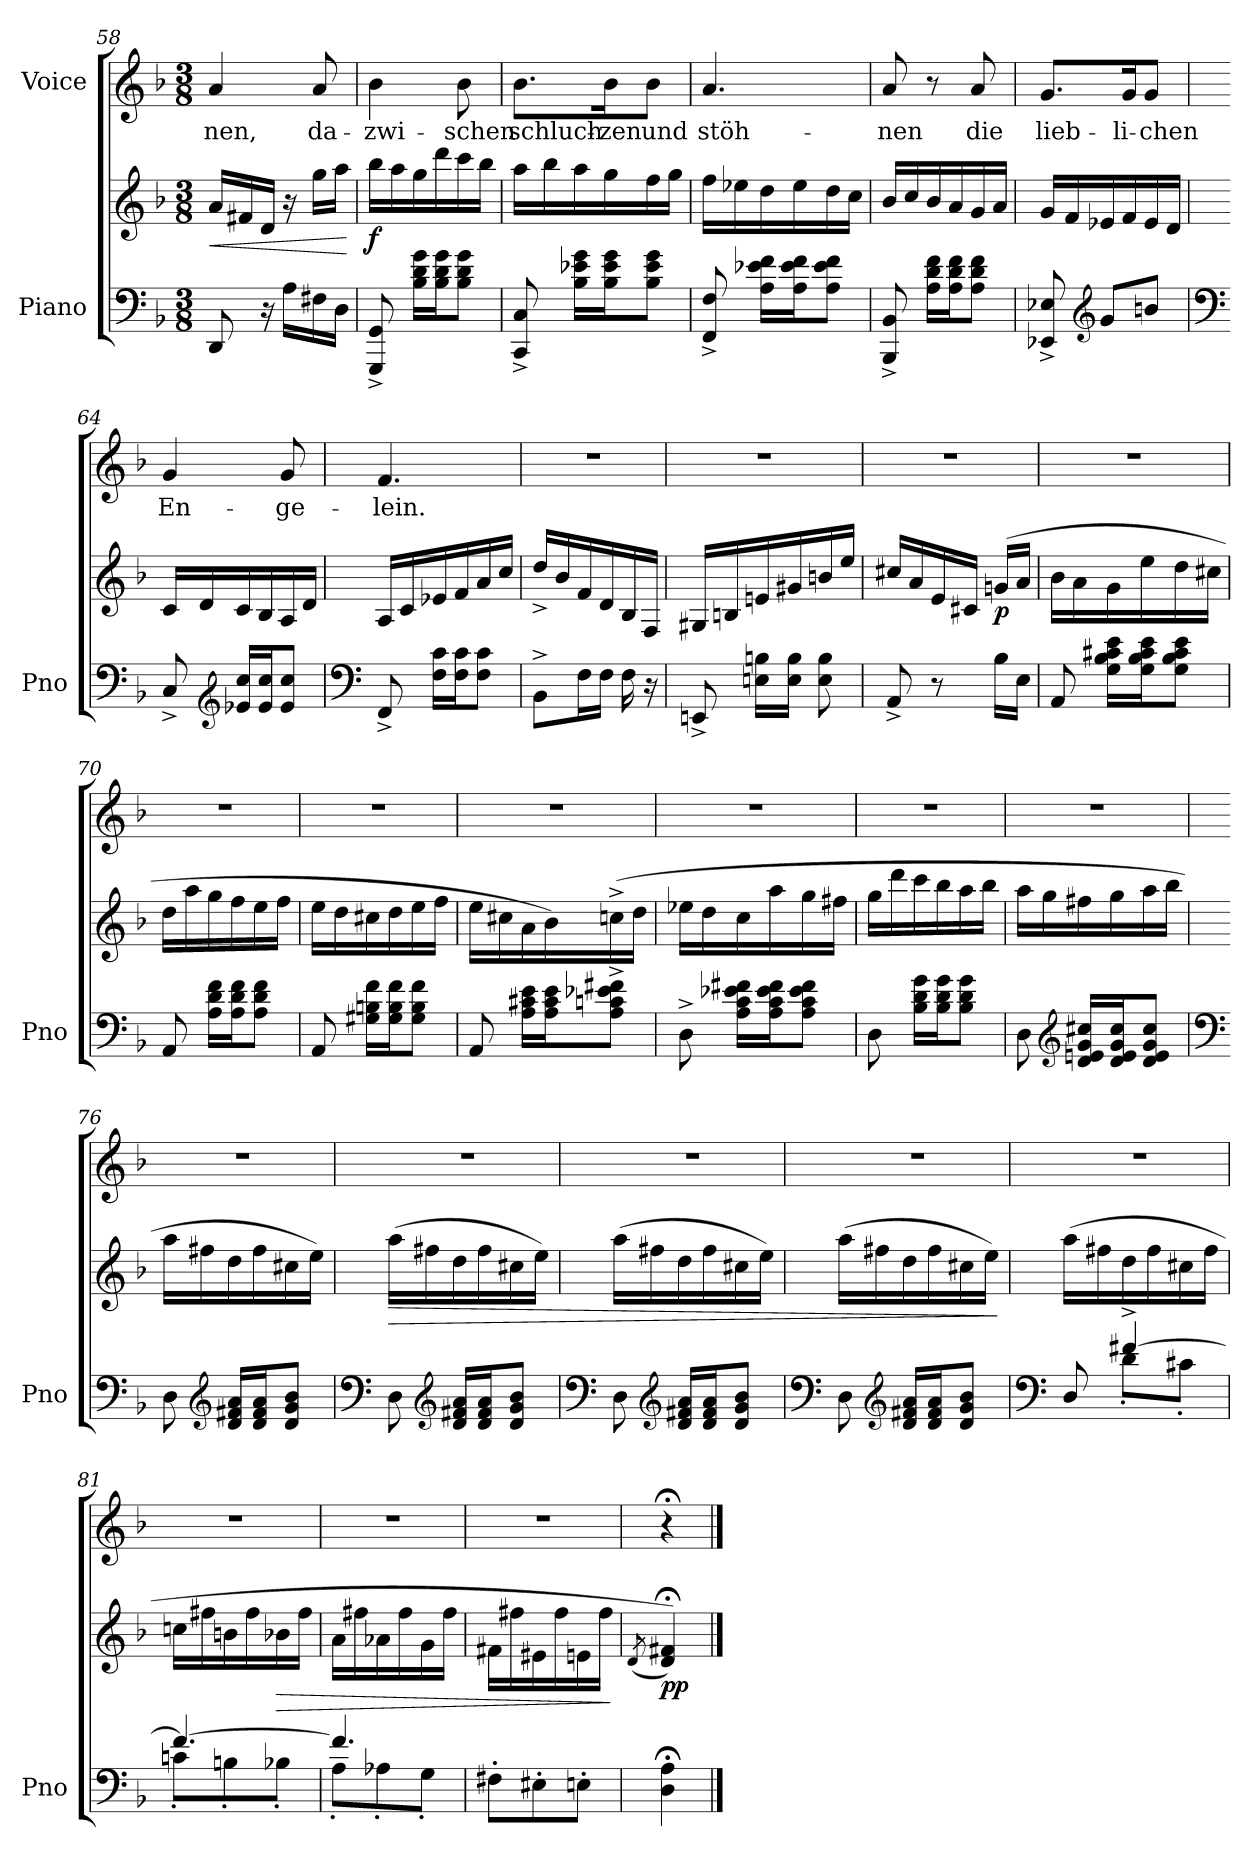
**kern	**kern	**dynam	**kern	**text
*part2	*part2	*part2	*part1	*part1
*staff3	*staff2	*staff2/3	*staff1	*staff1
*I"Piano	*	*	*I"Voice	*
*I'Pno	*	*	*	*
*clefF4	*clefG2	*	*clefG2	*
*k[b-]	*k[b-]	*	*k[b-]	*
*M3/8	*M3/8	*	*M3/8	*
=58	=58	=58	=58	=58
!	!	!LO:HP:b	!	!LO:LY:b
8DD/	16a/LL	<	4a/	-nen,
.	16f#X/	.	.	.
16r	16d/JJ	.	.	.
16A\LL	16r	.	.	.
!	!	!	!	!LO:LY:b
16F#X\	16gg\LL	.	8a/	da-
16D\JJ	16aa\JJ	.	.	.
.	.	[	.	.
=59	=59	=59	=59	=59
!	!	!LO:DY:b	!	!LO:LY:b
8GGG/^ 8GG/^	16bb-\LL	f	4b-\	-zwi-
.	16aa\	.	.	.
16B-\ 16d\ 16g\LL	16gg\	.	.	.
16B-\ 16d\ 16g\J	16ddd\	.	.	.
!	!	!	!	!LO:LY:b
8B-\ 8d\ 8g\J	16ccc\	.	8b-\	-schen
.	16bb-\JJ	.	.	.
=60	=60	=60	=60	=60
!	!	!	!	!LO:LY:b
8CC/^ 8C/^	16aa\LL	.	8.b-\L	schluch-
.	16bb-\	.	.	.
16B-\ 16e-X\ 16g\LL	16aa\	.	.	.
!	!	!	!	!LO:LY:b
16B-\ 16e-\ 16g\J	16gg\	.	16b-\K	-zen
!	!	!	!	!LO:LY:b
8B-\ 8e-\ 8g\J	16ff\	.	8b-\J	und
.	16gg\JJ	.	.	.
=61	=61	=61	=61	=61
!	!	!	!	!LO:LY:b
8FF/^ 8F/^	16ff\LL	.	4.a/	stöh-
.	16ee-X\	.	.	.
16A\ 16e-X\ 16f\LL	16dd\	.	.	.
16A\ 16e-\ 16f\J	16ee-\	.	.	.
8A\ 8e-\ 8f\J	16dd\	.	.	.
.	16cc\JJ	.	.	.
=62	=62	=62	=62	=62
!	!	!	!	!LO:LY:b
8BBB-/^ 8BB-/^	16b-/LL	.	8a/	-nen
.	16cc/	.	.	.
16A\ 16d\ 16f\LL	16b-/	.	8r	.
16A\ 16d\ 16f\J	16a/	.	.	.
!	!	!	!	!LO:LY:b
8A\ 8d\ 8f\J	16g/	.	8a/	die
.	16a/JJ	.	.	.
!!LO:LB:g=z
=63	=63	=63	=63	=63
!	!	!	!	!LO:LY:b
8EE-X/^ 8E-X/^	16g/LL	.	8.g/L	lieb-
.	16f/	.	.	.
*clefG2	*	*	*	*
8g/L	16e-X/	.	.	.
!	!	!	!	!LO:LY:b
.	16f/	.	16g/K	-li-
!	!	!	!	!LO:LY:b
8bn/J	16e-/	.	8g/J	-chen
.	16d/JJ	.	.	.
=64	=64	=64	=64	=64
*clefF4	*	*	*	*
!	!	!	!	!LO:LY:b
8C^/	16c/LL	.	4g/	En-
.	16d/	.	.	.
*clefG1	*	*	*	*
16g-X/ 16ee/LL	16c/	.	.	.
16g-/ 16ee/J	16B-/	.	.	.
!	!	!	!	!LO:LY:b
8g-/ 8ee/J	16A/	.	8g/	-ge-
.	16d/JJ	.	.	.
=65	=65	=65	=65	=65
*clefF4	*	*	*	*
!	!	!	!	!LO:LY:b
8FF^/	16A/LL	.	4.f/	-lein.
.	16c/	.	.	.
16F\ 16c\LL	16e-X/	.	.	.
16F\ 16c\J	16f/	.	.	.
8F\ 8c\J	16a/	.	.	.
.	16cc/JJ	.	.	.
=66	=66	=66	=66	=66
8BB-^\L	16dd^/LL	.	4.r	.
.	16b-/	.	.	.
16F\L	16f/	.	.	.
16F\JJ	16d/	.	.	.
16F\	16B-/	.	.	.
16r	16F/JJ	.	.	.
=67	=67	=67	=67	=67
8EEn^/	16G#X/LL	.	4.r	.
.	16Bn/	.	.	.
16En\ 16Bn\LL	16en/	.	.	.
16E\ 16B\JJ	16g#X/	.	.	.
8E\ 8B\	16bn/	.	.	.
.	16ee/JJ	.	.	.
=68	=68	=68	=68	=68
8AA^/	16cc#X/LL	.	4.r	.
.	16a/	.	.	.
8r	16e/	.	.	.
.	16c#X/JJ	.	.	.
!	!	!LO:DY:b	!	!
16B-\LL	(16gn/LL	p	.	.
16E\JJ	16a/JJ	.	.	.
=69	=69	=69	=69	=69
8AA/	16b-\LL	.	4.r	.
.	16a\	.	.	.
16G\ 16B-\ 16c#X\ 16e\LL	16g\	.	.	.
16G\ 16B-\ 16c#\ 16e\J	16ee\	.	.	.
8G\ 8B-\ 8c#\ 8e\J	16dd\	.	.	.
.	16cc#X\JJ	.	.	.
!!LO:LB:g=z
=70	=70	=70	=70	=70
8AA/	16dd\LL	.	4.r	.
.	16aa\	.	.	.
16A\ 16d\ 16f\LL	16gg\	.	.	.
16A\ 16d\ 16f\J	16ff\	.	.	.
8A\ 8d\ 8f\J	16ee\	.	.	.
.	16ff\JJ	.	.	.
=71	=71	=71	=71	=71
8AA/	16ee\LL	.	4.r	.
.	16dd\	.	.	.
16G#X\ 16Bn\ 16f\LL	16cc#X\	.	.	.
16G#\ 16B\ 16f\J	16dd\	.	.	.
8G#\ 8B\ 8f\J	16ee\	.	.	.
.	16ff\JJ	.	.	.
=72	=72	=72	=72	=72
8AA/	16ee\LL	.	4.r	.
.	16cc#X\	.	.	.
16A\ 16c#X\ 16e\LL	16a\	.	.	.
16A\ 16c#\ 16e\J	16b-\)	.	.	.
8A\^ 8cn\^ 8e-X\^ 8f#X\^J	(16ccn^\	.	.	.
.	16dd\JJ	.	.	.
=73	=73	=73	=73	=73
8D^\	16ee-X\LL	.	4.r	.
.	16dd\	.	.	.
16A\ 16c\ 16e-X\ 16f#X\LL	16cc\	.	.	.
16A\ 16c\ 16e-\ 16f#\J	16aa\	.	.	.
8A\ 8c\ 8e-\ 8f#\J	16gg\	.	.	.
.	16ff#X\JJ	.	.	.
=74	=74	=74	=74	=74
8D\	16gg\LL	.	4.r	.
.	16ddd\	.	.	.
16B-\ 16d\ 16g\LL	16ccc\	.	.	.
16B-\ 16d\ 16g\J	16bb-\	.	.	.
8B-\ 8d\ 8g\J	16aa\	.	.	.
.	16bb-\JJ	.	.	.
=75	=75	=75	=75	=75
8D\	16aa\LL	.	4.r	.
.	16gg\	.	.	.
*clefG2	*	*	*	*
16d/ 16en/ 16g/ 16cc#X/LL	16ff#X\	.	.	.
16d/ 16e/ 16g/ 16cc#/J	16gg\	.	.	.
8d/ 8e/ 8g/ 8cc#/J	16aa\	.	.	.
.	16bb-\JJ	.	.	.
=76	=76	=76	=76	=76
*clefF4	*	*	*	*
8D\	16aa\LL	.	4.r	.
.	16ff#X\	.	.	.
*clefG2	*	*	*	*
16d/ 16f#X/ 16a/LL	16dd\	.	.	.
16d/ 16f#/ 16a/J	16ff#\	.	.	.
8d/ 8g/ 8b-/J	16cc#X\	.	.	.
.	16ee\JJ)	.	.	.
!!LO:LB:g=z
=77	=77	=77	=77	=77
*clefF4	*	*	*	*
!	!	!LO:HP:b	!	!
8D\	(16aa\LL	>	4.r	.
.	16ff#X\	.	.	.
*clefG2	*	*	*	*
16d/ 16f#X/ 16a/LL	16dd\	.	.	.
16d/ 16f#/ 16a/J	16ff#\	.	.	.
8d/ 8g/ 8b-/J	16cc#X\	.	.	.
.	16ee\JJ)	.	.	.
=78	=78	=78	=78	=78
*clefF4	*	*	*	*
8D\	(16aa\LL	.	4.r	.
.	16ff#X\	.	.	.
*clefG2	*	*	*	*
16d/ 16f#X/ 16a/LL	16dd\	.	.	.
16d/ 16f#/ 16a/J	16ff#\	.	.	.
8d/ 8g/ 8b-/J	16cc#X\	.	.	.
.	16ee\JJ)	.	.	.
=79	=79	=79	=79	=79
*clefF4	*	*	*	*
8D\	(16aa\LL	.	4.r	.
.	16ff#X\	.	.	.
*clefG2	*	*	*	*
16d/ 16f#X/ 16a/LL	16dd\	.	.	.
16d/ 16f#/ 16a/J	16ff#\	.	.	.
8d/ 8g/ 8b-/J	16cc#X\	.	.	.
.	16ee\JJ)	.	.	.
.	.	]	.	.
=80	=80	=80	=80	=80
*clefF4	*	*	*	*
*^	*	*	*	*
8D/	8ryy	(16aa\LL	.	4.r	.
.	.	16ff#X\	.	.	.
[4f#X^/	8d'\L	16dd\	.	.	.
.	.	16ff#\	.	.	.
.	8c#X'\J	16cc#X\	.	.	.
.	.	16ff#\JJ	.	.	.
=81	=81	=81	=81	=81	=81
4.f#/_	8cn'\L	16ccn\LL	.	4.r	.
.	.	16ff#X\	.	.	.
.	8Bn'\	16bn\	.	.	.
.	.	16ff#\	.	.	.
!	!	!	!LO:HP:b	!	!
.	8B-X'\J	16b-X\	>	.	.
.	.	16ff#\JJ	.	.	.
=82	=82	=82	=82	=82	=82
4.f#/]	8A'\L	16a\LL	.	4.r	.
.	.	16ff#X\	.	.	.
.	8A-X'\	16a-X\	.	.	.
.	.	16ff#\	.	.	.
.	8G'\J	16g\	.	.	.
.	.	16ff#\JJ	.	.	.
*v	*v	*	*	*	*
=83	=83	=83	=83	=83
8F#X'\L	16f#X\LL	.	4.r	.
.	16ff#X\	.	.	.
8E#X'\	16e#X\	.	.	.
.	16ff#\	.	.	.
8En'\J	16en\	.	.	.
.	16ff#\JJ	.	.	.
.	.	]	.	.
=84	=84	=84	=84	=84
.	(8qd/	.	.	.
!	!	!LO:DY:b	!	!
4D\;< 4A\;<	4d/;< 4f#X/;<))	pp	4r;<	.
==	==	==	==	==
*-	*-	*-	*-	*-
